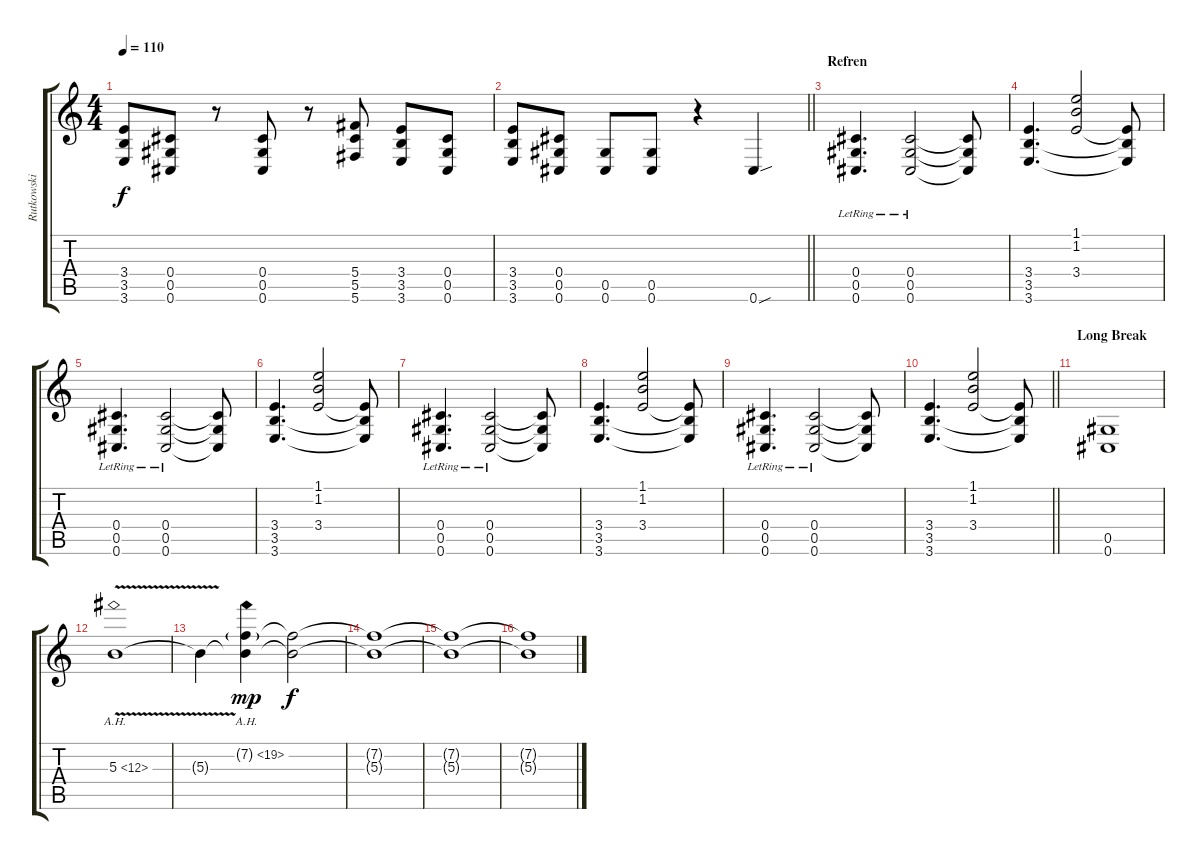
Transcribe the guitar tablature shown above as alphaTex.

\track ("Rutkowski (rhythm)" "Rutkowski ") {instrument distortionguitar}
\staff {score tabs}
\tuning (Eb4 Bb3 Gb3 Db3 Ab2 Db2) {hide}
\ts (4 4)
\tempo 110
\clef g2
\ks c
(3.4 3.5 3.6).8{dy f} (0.4 0.5 0.6).8 r.8 (0.4 0.5 0.6).8 r.8 (5.4 5.5 5.6).8 (3.4 3.5 3.6).8 (0.4 0.5 0.6).8 |
\barLineRight lightlight
(3.4 3.5 3.6).8 (0.4 0.5 0.6).8 (0.5 0.6).8 (0.5 0.6).8 r.4 0.6{sou}.4 |
\section ("" "Refren")
(0.4{lr} 0.5{lr} 0.6{lr}).4{d} (0.4 0.5{lr} 0.6{lr}).2 (0.4{t} 0.5{t} 0.6{t}).8 |
(3.4 3.5 3.6).4{d} (1.1 1.2 3.4).2 (3.4{t} 3.5{t} 3.6{t}).8 |
(0.4{lr} 0.5{lr} 0.6{lr}).4{d} (0.4 0.5{lr} 0.6{lr}).2 (0.4{t} 0.5{t} 0.6{t}).8 |
(3.4 3.5 3.6).4{d} (1.1 1.2 3.4).2 (3.4{t} 3.5{t} 3.6{t}).8 |
(0.4{lr} 0.5{lr} 0.6{lr}).4{d} (0.4 0.5{lr} 0.6{lr}).2 (0.4{t} 0.5{t} 0.6{t}).8 |
(3.4 3.5 3.6).4{d} (1.1 1.2 3.4).2 (3.4{t} 3.5{t} 3.6{t}).8 |
(0.4{lr} 0.5{lr} 0.6{lr}).4{d} (0.4 0.5{lr} 0.6{lr}).2 (0.4{t} 0.5{t} 0.6{t}).8 |
\barLineRight lightlight
(3.4 3.5 3.6).4{d} (1.1 1.2 3.4).2 (3.4{t} 3.5{t} 3.6{t}).8 |
\section ("" "Long Break")
(0.5 0.6).1{volume 3} |
5.3{ah 7 v}.1{volume 9} |
5.3{t}.4 (7.2{ah 12 g} 5.3{t}).4{dy mp} (7.2{t} 5.3{t}).2{dy f} |
(7.2{t} 5.3{t}).1 |
(7.2{t} 5.3{t}).1 |
(7.2{t} 5.3{t}).1
